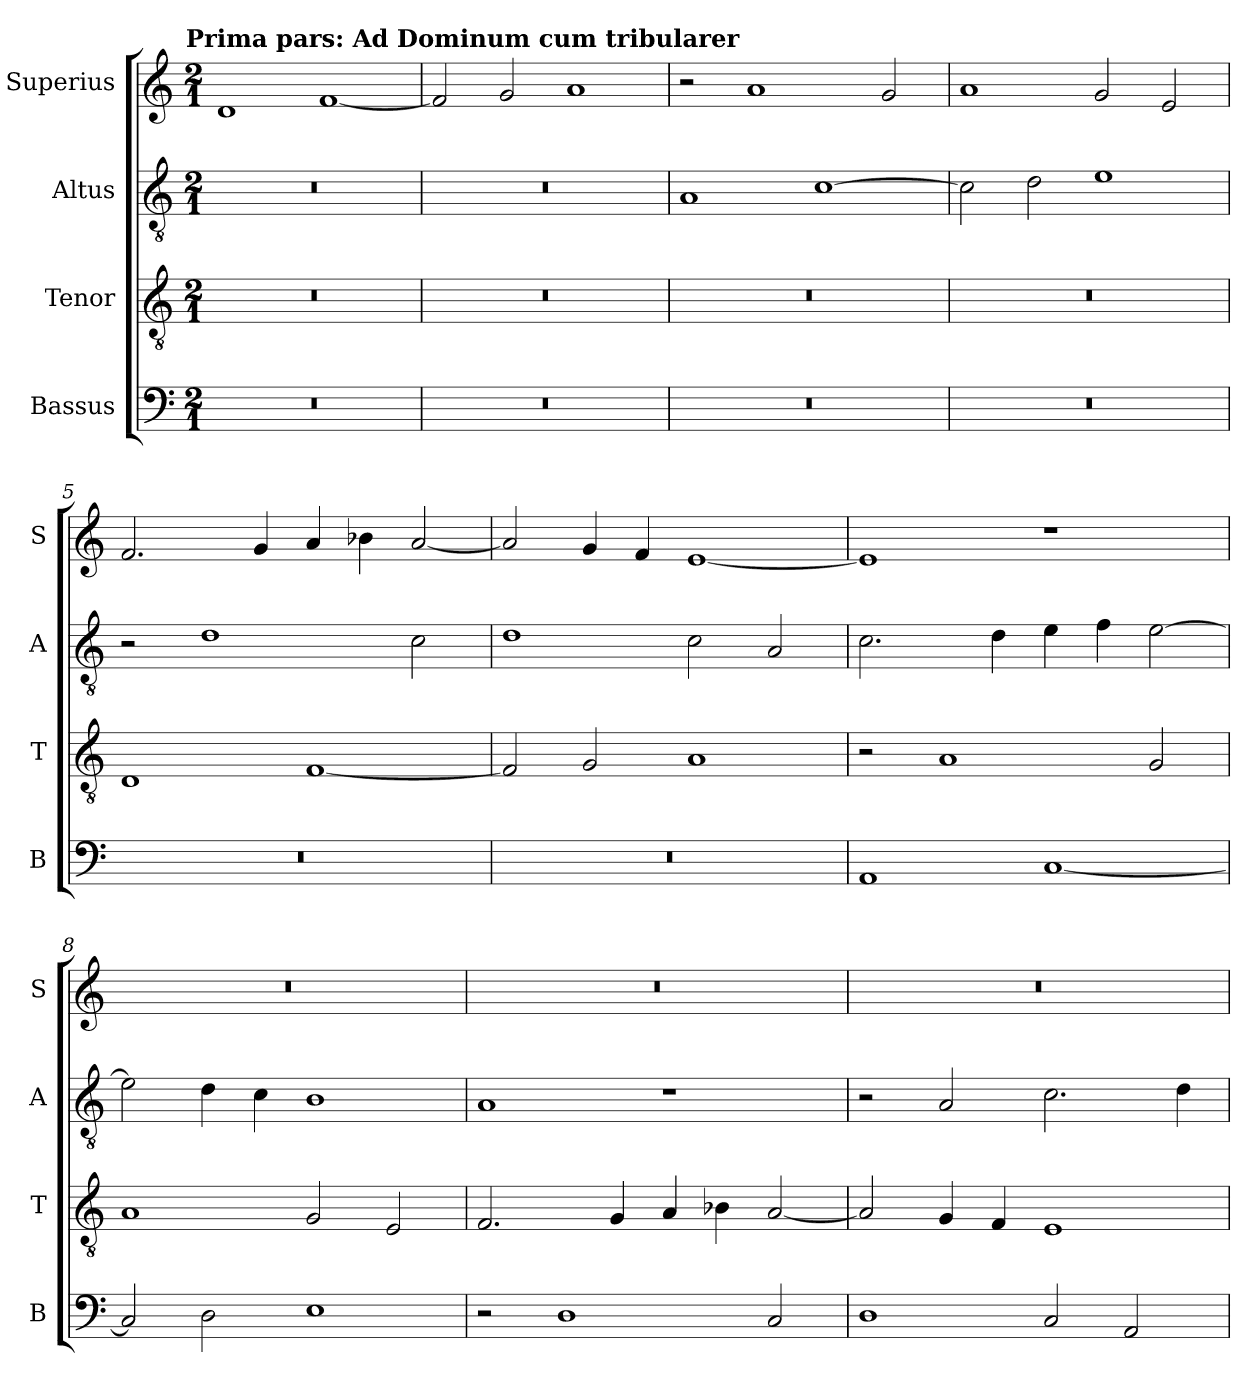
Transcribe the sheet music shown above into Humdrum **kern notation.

**kern	**kern	**kern	**kern
*part4	*part3	*part2	*part1
*staff4	*staff3	*staff2	*staff1
*I"Bassus	*I"Tenor	*I"Altus	*I"Superius
*I'B	*I'T	*I'A	*I'S
*clefF4	*clefGv2	*clefGv2	*clefG2
*k[]	*k[]	*k[]	*k[]
*C:	*C:	*C:	*C:
!!LO:TX:omd:t=Prima pars&colon; Ad Dominum cum tribularer
*M2/1	*M2/1	*M2/1	*M2/1
=1	=1	=1	=1
0r	0r	0r	1d
.	.	.	[1f
=2	=2	=2	=2
0r	0r	0r	2f]
.	.	.	2g
.	.	.	1a
=3	=3	=3	=3
0r	0r	1A	2r
.	.	.	1a
.	.	[1c	.
.	.	.	2g
=4	=4	=4	=4
0r	0r	2c]	1a
.	.	2d	.
.	.	1e	2g
.	.	.	2e
=5	=5	=5	=5
0r	1D	2r	2.f
.	.	1d	.
.	.	.	4g
.	[1F	.	4a
.	.	.	4b-X
.	.	2c	[2a
=6	=6	=6	=6
0r	2F]	1d	2a]
.	2G	.	4g
.	.	.	4f
.	1A	2c	[1e
.	.	2A	.
=7	=7	=7	=7
1AA	2r	2.c	1e]
.	1A	.	.
.	.	4d	.
[1C	.	4e	1r
.	.	4f	.
.	2G	[2e	.
=8	=8	=8	=8
2C]	1A	2e]	0r
2D	.	4d	.
.	.	4c	.
1E	2G	1B	.
.	2E	.	.
=9	=9	=9	=9
2r	2.F	1A	0r
1D	.	.	.
.	4G	.	.
.	4A	1r	.
.	4B-X	.	.
2C	[2A	.	.
=10	=10	=10	=10
1D	2A]	2r	0r
.	4G	2A	.
.	4F	.	.
2C	1E	2.c	.
2AA	.	.	.
.	.	4d	.
=	=	=	=
*-	*-	*-	*-
